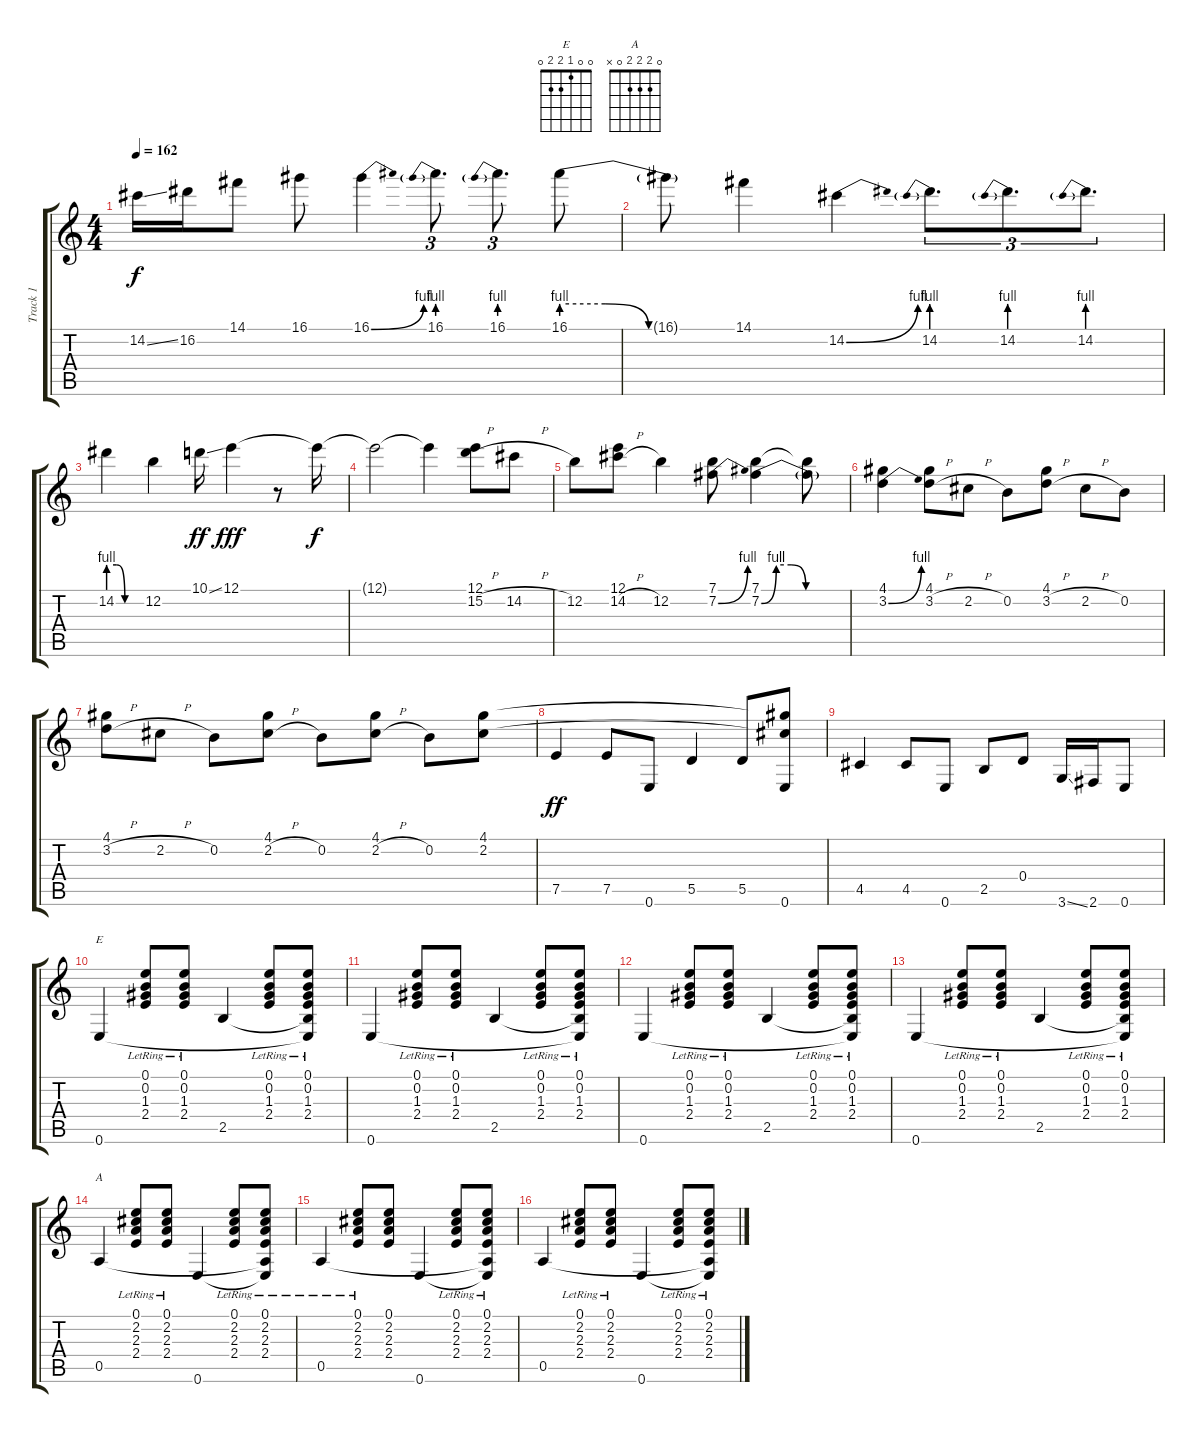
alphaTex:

\track ("Track 1" "Track 1") {instrument electricguitarclean}
\staff {score tabs}
\tuning (E4 B3 G3 D3 A2 E2) {hide}
\chord ("E" 0 0 1 2 2 0)
\chord ("A" 0 2 2 2 0 x)
\ts (4 4)
\tempo 162
\clef g2
\ks c
14.2{ss}.16{dy f} 16.2.16 14.1.8 16.1.8 16.1{be (bend 0 0 60 4)}.4 16.1{be (prebend 0 4 60 4)}.8{d tu (3 2)} 16.1{be (prebend 0 4 60 4)}.8{d tu (3 2)} 16.1{be (custom 0 4 15 4 30 0 60 0)}.8 |
16.1{t}.8 14.1.4 14.2{be (bend 0 0 60 4)}.4 14.2{be (prebend 0 4 60 4)}.8{d tu (3 2)} 14.2{be (prebend 0 4 60 4)}.8{d tu (3 2)} 14.2{be (prebend 0 4 60 4)}.8{d tu (3 2)} |
14.2{be (custom 0 4 15 4 30 0 60 0)}.4 12.2.4 10.1{ss}.16{dy ff} 12.1.4{dy fff} r.8 12.1{t}.16{dy f} |
12.1{t}.2 12.1{t}.4 (12.1 15.2{h}).8 14.2{h}.8 |
12.2.8 (12.1 14.2{h}).8 12.2.4 (7.1 7.2{be (bend 0 0 60 4)}).8 (7.1 7.2{be (custom 0 0 10 4 20 4 30 0 60 0)}).4 (7.1{t} 7.2{t}).8 |
(4.1 3.2{be (bend 0 0 60 4)}).4 (4.1 3.2{h}).8 2.2{h}.8 0.2.8 (4.1 3.2{h}).8 2.2{h}.8 0.2.8 |
(4.1 3.2{h}).8 2.2{h}.8 0.2.8 (4.1 2.2{h}).8 0.2.8 (4.1 2.2{h}).8 0.2.8 (4.1 2.2).8 |
7.5.4{dy ff instrument electricguitarclean} 7.5.8 0.6.8 5.5.4 5.5.8 (4.1{t} 2.2{t} 0.6).8 |
4.5.4 4.5.8 0.6.8 2.5.8 0.4.8 3.6{ss}.16 2.6.16 0.6.8 |
0.6.4{ch "E"} (0.1{lr} 0.2{lr} 1.3{lr} 2.4{lr}).8 (0.1{lr} 0.2{lr} 1.3{lr} 2.4{lr}).8 2.5.4 (0.1{lr} 0.2{lr} 1.3{lr} 2.4{lr}).8 (0.1{lr} 0.2{lr} 1.3{lr} 2.4{lr} 2.5{t} 0.6{t}).8 |
0.6.4 (0.1{lr} 0.2{lr} 1.3{lr} 2.4{lr}).8 (0.1{lr} 0.2{lr} 1.3{lr} 2.4{lr}).8 2.5.4 (0.1{lr} 0.2{lr} 1.3{lr} 2.4{lr}).8 (0.1{lr} 0.2{lr} 1.3{lr} 2.4{lr} 2.5{t} 0.6{t}).8 |
0.6.4 (0.1{lr} 0.2{lr} 1.3{lr} 2.4{lr}).8 (0.1{lr} 0.2{lr} 1.3{lr} 2.4{lr}).8 2.5.4 (0.1{lr} 0.2{lr} 1.3{lr} 2.4{lr}).8 (0.1{lr} 0.2{lr} 1.3{lr} 2.4{lr} 2.5{t} 0.6{t}).8 |
0.6.4 (0.1{lr} 0.2{lr} 1.3{lr} 2.4{lr}).8 (0.1{lr} 0.2{lr} 1.3{lr} 2.4{lr}).8 2.5.4 (0.1{lr} 0.2{lr} 1.3{lr} 2.4{lr}).8 (0.1{lr} 0.2{lr} 1.3{lr} 2.4{lr} 2.5{t} 0.6{t}).8 |
0.5.4{ch "A"} (0.1{lr} 2.2{lr} 2.3{lr} 2.4{lr}).8 (0.1{lr} 2.2{lr} 2.3{lr} 2.4{lr}).8 0.6.4 (0.1{lr} 2.2{lr} 2.3{lr} 2.4{lr}).8 (0.1{lr} 2.2{lr} 2.3{lr} 2.4{lr} 0.5{t} 0.6{t}).8 |
0.5{lr}.4 (0.1{lr} 2.2{lr} 2.3{lr} 2.4{lr}).8 (0.1 2.2 2.3 2.4).8 0.6.4 (0.1{lr} 2.2{lr} 2.3{lr} 2.4{lr}).8 (0.1{lr} 2.2{lr} 2.3{lr} 2.4{lr} 0.5{t} 0.6{t}).8 |
0.5.4 (0.1{lr} 2.2{lr} 2.3{lr} 2.4{lr}).8 (0.1{lr} 2.2{lr} 2.3{lr} 2.4{lr}).8 0.6.4 (0.1{lr} 2.2{lr} 2.3{lr} 2.4{lr}).8 (0.1{lr} 2.2{lr} 2.3{lr} 2.4{lr} 0.5{t} 0.6{t}).8
